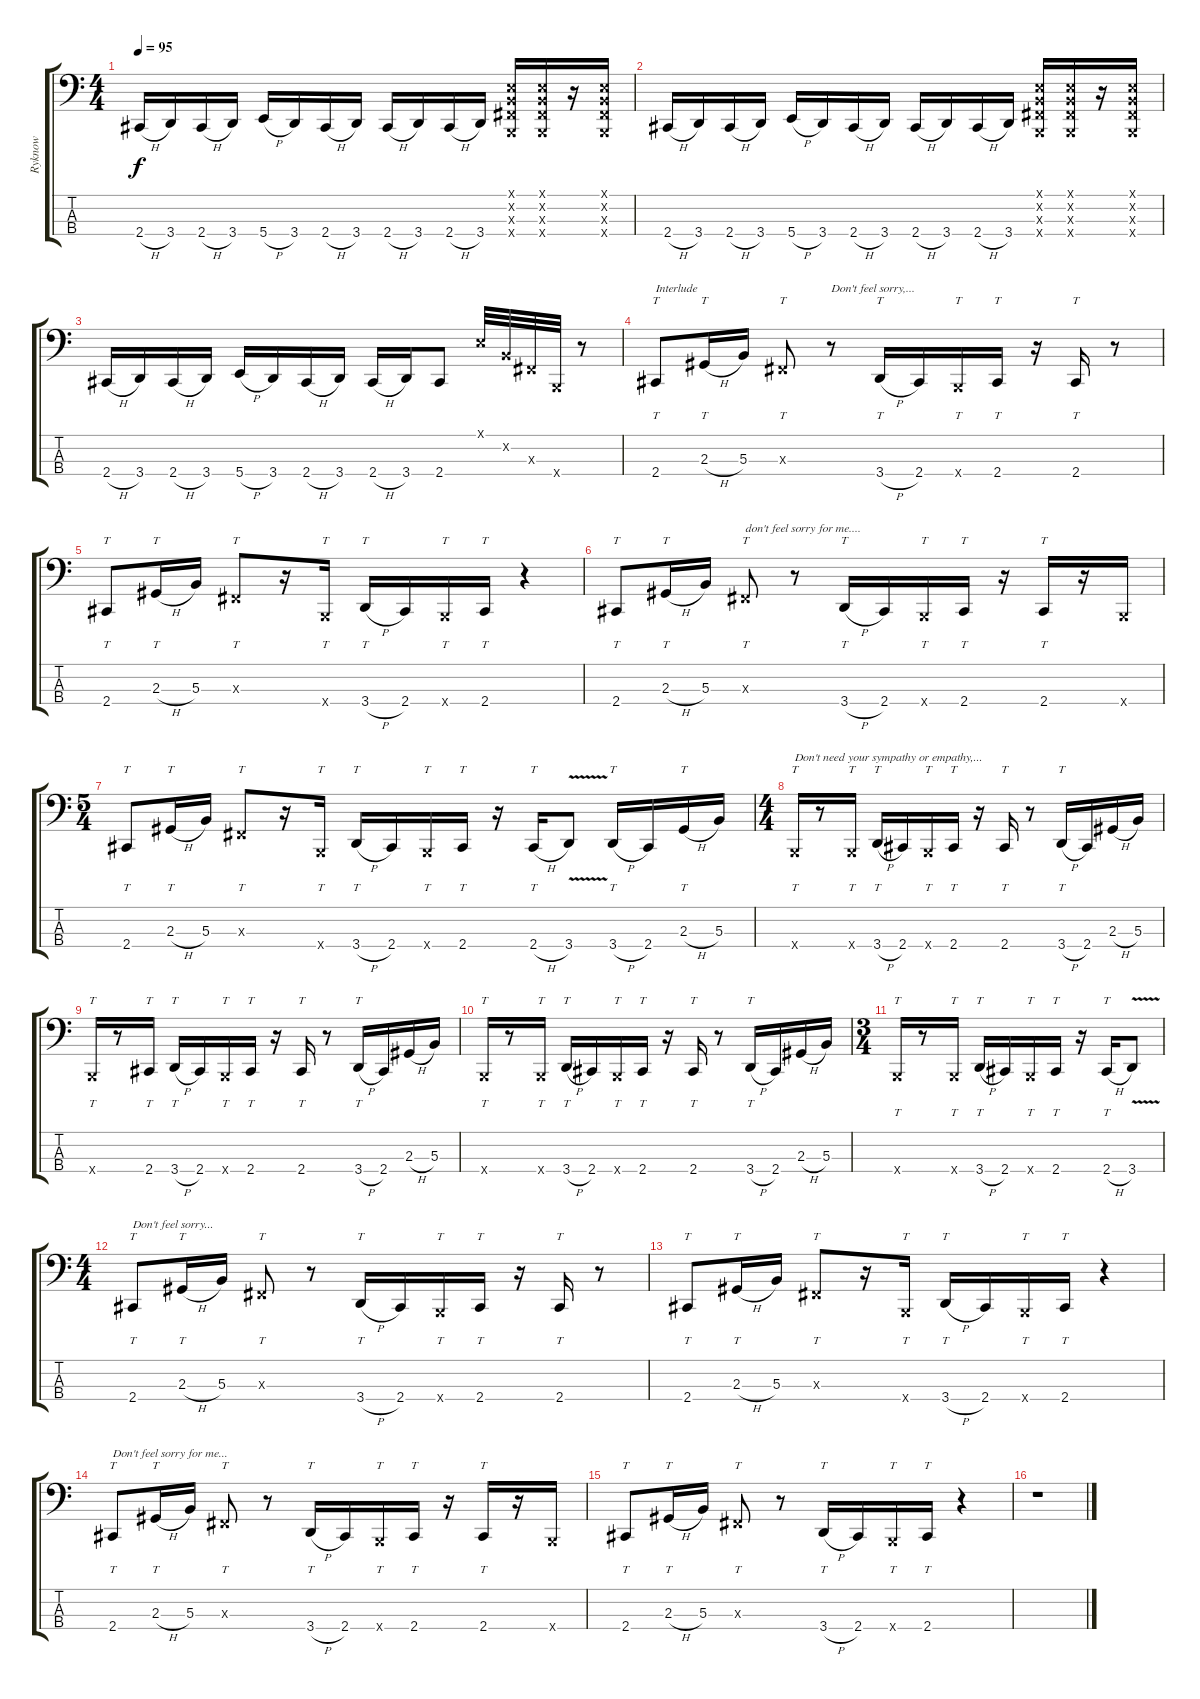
\track ("Ryknow" "Ryknow") {instrument electricbassfinger}
\staff {score tabs}
\tuning (E2 B1 Gb1 B0) {hide}
\ts (4 4)
\tempo 95
\clef f4
\ks c
2.4{h}.16{dy f} 3.4.16 2.4{h}.16 3.4.16 5.4{h}.16 3.4.16 2.4{h}.16 3.4.16 2.4{h}.16 3.4.16 2.4{h}.16 3.4.16 (0.1{x} 0.2{x} 0.3{x} 0.4{x}).16 (0.1{x} 0.2{x} 0.3{x} 0.4{x}).16 r.16 (0.1{x} 0.2{x} 0.3{x} 0.4{x}).16 |
2.4{h}.16 3.4.16 2.4{h}.16 3.4.16 5.4{h}.16 3.4.16 2.4{h}.16 3.4.16 2.4{h}.16 3.4.16 2.4{h}.16 3.4.16 (0.1{x} 0.2{x} 0.3{x} 0.4{x}).16 (0.1{x} 0.2{x} 0.3{x} 0.4{x}).16 r.16 (0.1{x} 0.2{x} 0.3{x} 0.4{x}).16 |
2.4{h}.16 3.4.16 2.4{h}.16 3.4.16 5.4{h}.16 3.4.16 2.4{h}.16 3.4.16 2.4{h}.16 3.4.16 2.4.8 0.1{x}.32 0.2{x}.32 0.3{x}.32 0.4{x}.32 r.8 |
2.4.8{tt txt "Interlude"} 2.3{h}.16{tt} 5.3.16 0.3{x}.8{tt} r.8{txt "Don't feel sorry,..."} 3.4{h}.16{tt} 2.4.16 0.4{x}.16{tt} 2.4.16{tt} r.16 2.4.16{tt} r.8 |
2.4.8{tt} 2.3{h}.16{tt} 5.3.16 0.3{x}.8{tt} r.16 0.4{x}.16{tt} 3.4{h}.16{tt} 2.4.16 0.4{x}.16{tt} 2.4.16{tt} r.4 |
2.4.8{tt} 2.3{h}.16{tt} 5.3.16 0.3{x}.8{tt txt "don't feel sorry for me...."} r.8 3.4{h}.16{tt} 2.4.16 0.4{x}.16{tt} 2.4.16{tt} r.16 2.4.16{tt} r.16 0.4{x}.16 |
\ts (5 4)
2.4.8{tt} 2.3{h}.16{tt} 5.3.16 0.3{x}.8{tt} r.16 0.4{x}.16{tt} 3.4{h}.16{tt} 2.4.16 0.4{x}.16{tt} 2.4.16{tt} r.16 2.4{h}.16{tt} 3.4{v}.8 3.4{h}.16{tt} 2.4.16 2.3{h}.16{tt} 5.3.16 |
\ts (4 4)
0.4{x}.16{tt txt "Don't need your sympathy or empathy,..."} r.8 0.4{x}.16{tt} 3.4{h}.16{tt} 2.4.16 0.4{x}.16{tt} 2.4.16{tt} r.16 2.4.16{tt} r.8 3.4{h}.16{tt} 2.4.16 2.3{h}.16 5.3.16 |
0.4{x}.16{tt} r.8 2.4.16{tt} 3.4{h}.16{tt} 2.4.16 0.4{x}.16{tt} 2.4.16{tt} r.16 2.4.16{tt} r.8 3.4{h}.16{tt} 2.4.16 2.3{h}.16 5.3.16 |
0.4{x}.16{tt} r.8 0.4{x}.16{tt} 3.4{h}.16{tt} 2.4.16 0.4{x}.16{tt} 2.4.16{tt} r.16 2.4.16{tt} r.8 3.4{h}.16{tt} 2.4.16 2.3{h}.16 5.3.16 |
\ts (3 4)
0.4{x}.16{tt} r.8 0.4{x}.16{tt} 3.4{h}.16{tt} 2.4.16 0.4{x}.16{tt} 2.4.16{tt} r.16 2.4{h}.16{tt} 3.4{v}.8 |
\ts (4 4)
2.4.8{tt txt "Don't feel sorry..."} 2.3{h}.16{tt} 5.3.16 0.3{x}.8{tt} r.8 3.4{h}.16{tt} 2.4.16 0.4{x}.16{tt} 2.4.16{tt} r.16 2.4.16{tt} r.8 |
2.4.8{tt} 2.3{h}.16{tt} 5.3.16 0.3{x}.8{tt} r.16 0.4{x}.16{tt} 3.4{h}.16{tt} 2.4.16 0.4{x}.16{tt} 2.4.16{tt} r.4 |
2.4.8{tt txt "Don't feel sorry for me..."} 2.3{h}.16{tt} 5.3.16 0.3{x}.8{tt} r.8 3.4{h}.16{tt} 2.4.16 0.4{x}.16{tt} 2.4.16{tt} r.16 2.4.16{tt} r.16 0.4{x}.16 |
2.4.8{tt} 2.3{h}.16{tt} 5.3.16 0.3{x}.8{tt} r.8 3.4{h}.16{tt} 2.4.16 0.4{x}.16{tt} 2.4.16{tt} r.4 |
r.1
